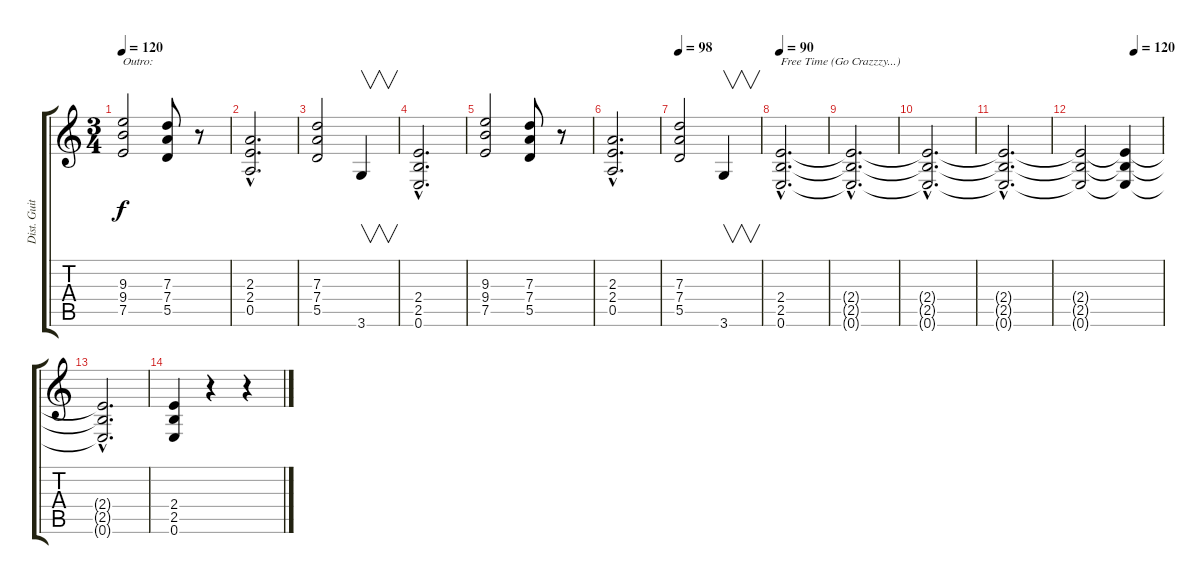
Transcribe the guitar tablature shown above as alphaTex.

\track ("Dist. Guitar 1" "Dist. Guit") {instrument distortionguitar}
\staff {score tabs}
\tuning (E4 B3 G3 D3 A2 E2) {hide}
\ts (3 4)
\tempo 120
\clef g2
\ks c
(9.3 9.4 7.5).2{txt "Outro:" dy f volume 10 instrument distortionguitar} (7.3 7.4 5.5).8 r.8 |
(2.3{hac} 2.4{hac} 0.5{hac}).2{d} |
(7.3 7.4 5.5).2 3.6.4{v} |
(2.4{hac} 2.5{hac} 0.6{hac}).2{d} |
(9.3 9.4 7.5).2 (7.3 7.4 5.5).8 r.8 |
(2.3{hac} 2.4{hac} 0.5{hac}).2{d} |
\tempo 98
(7.3 7.4 5.5).2{volume 16 instrument distortionguitar} 3.6.4{v} |
\tempo 90
(2.4{hac} 2.5{hac} 0.6{hac}).2{d txt "Free Time (Go Crazzzy...)" volume 16 instrument distortionguitar} |
(2.4{hac t} 2.5{hac t} 0.6{hac t}).2{d} |
(2.4{hac t} 2.5{hac t} 0.6{hac t}).2{d} |
(2.4{hac t} 2.5{hac t} 0.6{hac t}).2{d} |
\tempo (120 0.6666666666666666)
(2.4{t} 2.5{t} 0.6{t}).2 (2.4{t} 2.5{t} 0.6{t}).4 |
(2.4{hac t} 2.5{hac t} 0.6{hac t}).2{d} |
(2.4 2.5 0.6).4 r.4 r.4
